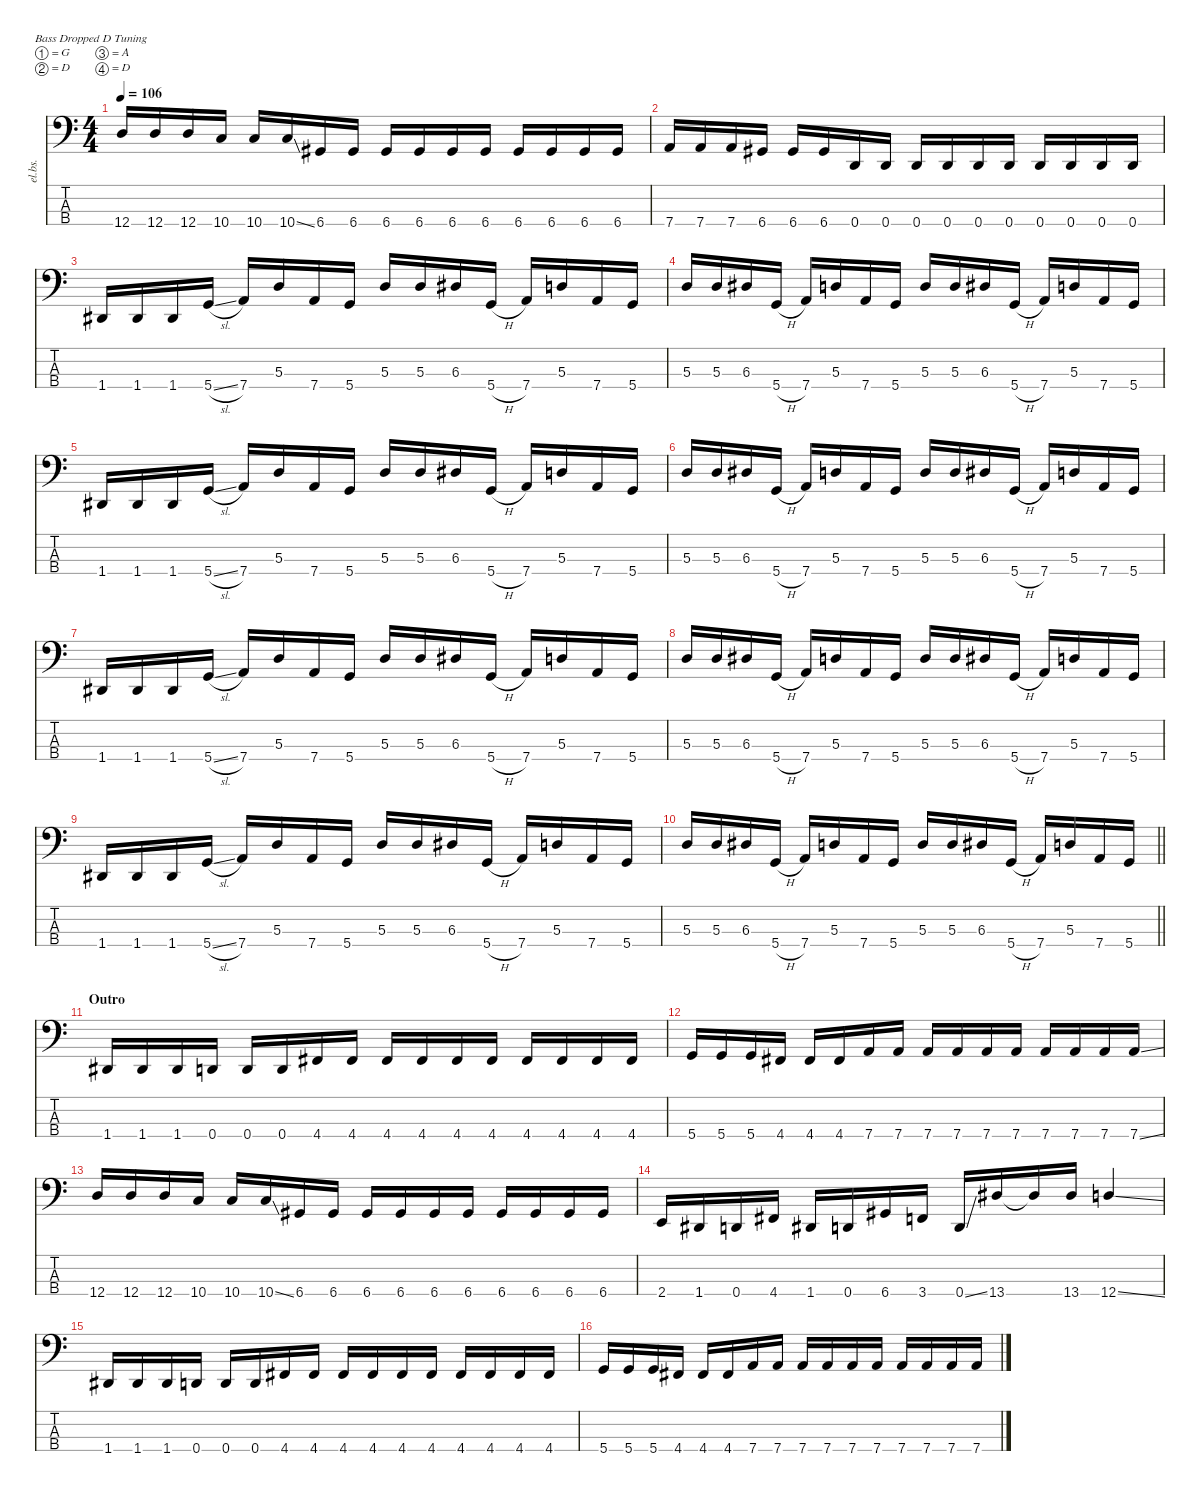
\defaultSystemsLayout 4
\hideDynamics
\bracketExtendMode nobrackets
\otherSystemsTrackNameOrientation horizontal
\track ("Track 5" "el.bs.") {instrument electricbassfinger}
\staff {score tabs}
\tuning (G2 D2 A1 D1)
\ts (4 4)
\tempo 106
\clef f4
\ks c
12.4.16{dy f beam Up} 12.4.16{beam Up} 12.4.16{beam Up} 10.4.16{beam Up} 10.4.16{beam Up} 10.4{ss}.16{beam Up} 6.4{acc #}.16{beam Up} 6.4{acc #}.16{beam Up} 6.4{acc #}.16{beam Up} 6.4{acc #}.16{beam Up} 6.4{acc #}.16{beam Up} 6.4{acc #}.16{beam Up} 6.4{acc #}.16{beam Up} 6.4{acc #}.16{beam Up} 6.4{acc #}.16{beam Up} 6.4{acc #}.16{beam Up} |
7.4.16{beam Up} 7.4.16{beam Up} 7.4.16{beam Up} 6.4{acc #}.16{beam Up} 6.4{acc #}.16{beam Up} 6.4{acc #}.16{beam Up} 0.4.16{beam Up} 0.4.16{beam Up} 0.4.16{beam Up} 0.4.16{beam Up} 0.4.16{beam Up} 0.4.16{beam Up} 0.4.16{beam Up} 0.4.16{beam Up} 0.4.16{beam Up} 0.4.16{beam Up} |
1.4{acc #}.16{beam Up} 1.4{acc #}.16{beam Up} 1.4{acc #}.16{beam Up} 5.4{sl}.16{beam Up} 7.4.16{beam Up} 5.3.16{beam Up} 7.4.16{beam Up} 5.4.16{beam Up} 5.3.16{beam Up} 5.3.16{beam Up} 6.3{acc #}.16{beam Up} 5.4{h}.16{beam Up} 7.4.16{beam Up} 5.3.16{beam Up} 7.4.16{beam Up} 5.4.16{beam Up} |
5.3.16{beam Up} 5.3.16{beam Up} 6.3{acc #}.16{beam Up} 5.4{h}.16{beam Up} 7.4.16{beam Up} 5.3.16{beam Up} 7.4.16{beam Up} 5.4.16{beam Up} 5.3.16{beam Up} 5.3.16{beam Up} 6.3{acc #}.16{beam Up} 5.4{h}.16{beam Up} 7.4.16{beam Up} 5.3.16{beam Up} 7.4.16{beam Up} 5.4.16{beam Up} |
1.4{acc #}.16{beam Up} 1.4{acc #}.16{beam Up} 1.4{acc #}.16{beam Up} 5.4{sl}.16{beam Up} 7.4.16{beam Up} 5.3.16{beam Up} 7.4.16{beam Up} 5.4.16{beam Up} 5.3.16{beam Up} 5.3.16{beam Up} 6.3{acc #}.16{beam Up} 5.4{h}.16{beam Up} 7.4.16{beam Up} 5.3.16{beam Up} 7.4.16{beam Up} 5.4.16{beam Up} |
5.3.16{beam Up} 5.3.16{beam Up} 6.3{acc #}.16{beam Up} 5.4{h}.16{beam Up} 7.4.16{beam Up} 5.3.16{beam Up} 7.4.16{beam Up} 5.4.16{beam Up} 5.3.16{beam Up} 5.3.16{beam Up} 6.3{acc #}.16{beam Up} 5.4{h}.16{beam Up} 7.4.16{beam Up} 5.3.16{beam Up} 7.4.16{beam Up} 5.4.16{beam Up} |
1.4{acc #}.16{beam Up} 1.4{acc #}.16{beam Up} 1.4{acc #}.16{beam Up} 5.4{sl}.16{beam Up} 7.4.16{beam Up} 5.3.16{beam Up} 7.4.16{beam Up} 5.4.16{beam Up} 5.3.16{beam Up} 5.3.16{beam Up} 6.3{acc #}.16{beam Up} 5.4{h}.16{beam Up} 7.4.16{beam Up} 5.3.16{beam Up} 7.4.16{beam Up} 5.4.16{beam Up} |
5.3.16{beam Up} 5.3.16{beam Up} 6.3{acc #}.16{beam Up} 5.4{h}.16{beam Up} 7.4.16{beam Up} 5.3.16{beam Up} 7.4.16{beam Up} 5.4.16{beam Up} 5.3.16{beam Up} 5.3.16{beam Up} 6.3{acc #}.16{beam Up} 5.4{h}.16{beam Up} 7.4.16{beam Up} 5.3.16{beam Up} 7.4.16{beam Up} 5.4.16{beam Up} |
1.4{acc #}.16{beam Up} 1.4{acc #}.16{beam Up} 1.4{acc #}.16{beam Up} 5.4{sl}.16{beam Up} 7.4.16{beam Up} 5.3.16{beam Up} 7.4.16{beam Up} 5.4.16{beam Up} 5.3.16{beam Up} 5.3.16{beam Up} 6.3{acc #}.16{beam Up} 5.4{h}.16{beam Up} 7.4.16{beam Up} 5.3.16{beam Up} 7.4.16{beam Up} 5.4.16{beam Up} |
\barLineRight lightlight
5.3.16{beam Up} 5.3.16{beam Up} 6.3{acc #}.16{beam Up} 5.4{h}.16{beam Up} 7.4.16{beam Up} 5.3.16{beam Up} 7.4.16{beam Up} 5.4.16{beam Up} 5.3.16{beam Up} 5.3.16{beam Up} 6.3{acc #}.16{beam Up} 5.4{h}.16{beam Up} 7.4.16{beam Up} 5.3.16{beam Up} 7.4.16{beam Up} 5.4.16{beam Up} |
\section ("" "Outro")
1.4{acc #}.16{beam Up} 1.4{acc #}.16{beam Up} 1.4{acc #}.16{beam Up} 0.4.16{beam Up} 0.4.16{beam Up} 0.4.16{beam Up} 4.4{acc #}.16{beam Up} 4.4{acc #}.16{beam Up} 4.4{acc #}.16{beam Up} 4.4{acc #}.16{beam Up} 4.4{acc #}.16{beam Up} 4.4{acc #}.16{beam Up} 4.4{acc #}.16{beam Up} 4.4{acc #}.16{beam Up} 4.4{acc #}.16{beam Up} 4.4{acc #}.16{beam Up} |
5.4.16{beam Up} 5.4.16{beam Up} 5.4.16{beam Up} 4.4{acc #}.16{beam Up} 4.4{acc #}.16{beam Up} 4.4{acc #}.16{beam Up} 7.4.16{beam Up} 7.4.16{beam Up} 7.4.16{beam Up} 7.4.16{beam Up} 7.4.16{beam Up} 7.4.16{beam Up} 7.4.16{beam Up} 7.4.16{beam Up} 7.4.16{beam Up} 7.4{ss}.16{beam Up} |
12.4.16{beam Up} 12.4.16{beam Up} 12.4.16{beam Up} 10.4.16{beam Up} 10.4.16{beam Up} 10.4{ss}.16{beam Up} 6.4{acc #}.16{beam Up} 6.4{acc #}.16{beam Up} 6.4{acc #}.16{beam Up} 6.4{acc #}.16{beam Up} 6.4{acc #}.16{beam Up} 6.4{acc #}.16{beam Up} 6.4{acc #}.16{beam Up} 6.4{acc #}.16{beam Up} 6.4{acc #}.16{beam Up} 6.4{acc #}.16{beam Up} |
2.4.16{beam Up} 1.4{acc #}.16{beam Up} 0.4.16{beam Up} 4.4{acc #}.16{beam Up} 1.4{acc #}.16{beam Up} 0.4.16{beam Up} 6.4{acc #}.16{beam Up} 3.4.16{beam Up} 0.4{ss}.16{beam Up} 13.4{acc #}.16{beam Up} 13.4{t acc #}.16{beam Up} 13.4{acc #}.16{beam Up} 12.4{ss}.4{beam Up} |
1.4{acc #}.16{beam Up} 1.4{acc #}.16{beam Up} 1.4{acc #}.16{beam Up} 0.4.16{beam Up} 0.4.16{beam Up} 0.4.16{beam Up} 4.4{acc #}.16{beam Up} 4.4{acc #}.16{beam Up} 4.4{acc #}.16{beam Up} 4.4{acc #}.16{beam Up} 4.4{acc #}.16{beam Up} 4.4{acc #}.16{beam Up} 4.4{acc #}.16{beam Up} 4.4{acc #}.16{beam Up} 4.4{acc #}.16{beam Up} 4.4{acc #}.16{beam Up} |
5.4.16{beam Up} 5.4.16{beam Up} 5.4.16{beam Up} 4.4{acc #}.16{beam Up} 4.4{acc #}.16{beam Up} 4.4{acc #}.16{beam Up} 7.4.16{beam Up} 7.4.16{beam Up} 7.4.16{beam Up} 7.4.16{beam Up} 7.4.16{beam Up} 7.4.16{beam Up} 7.4.16{beam Up} 7.4.16{beam Up} 7.4.16{beam Up} 7.4{ss}.16{beam Up}
